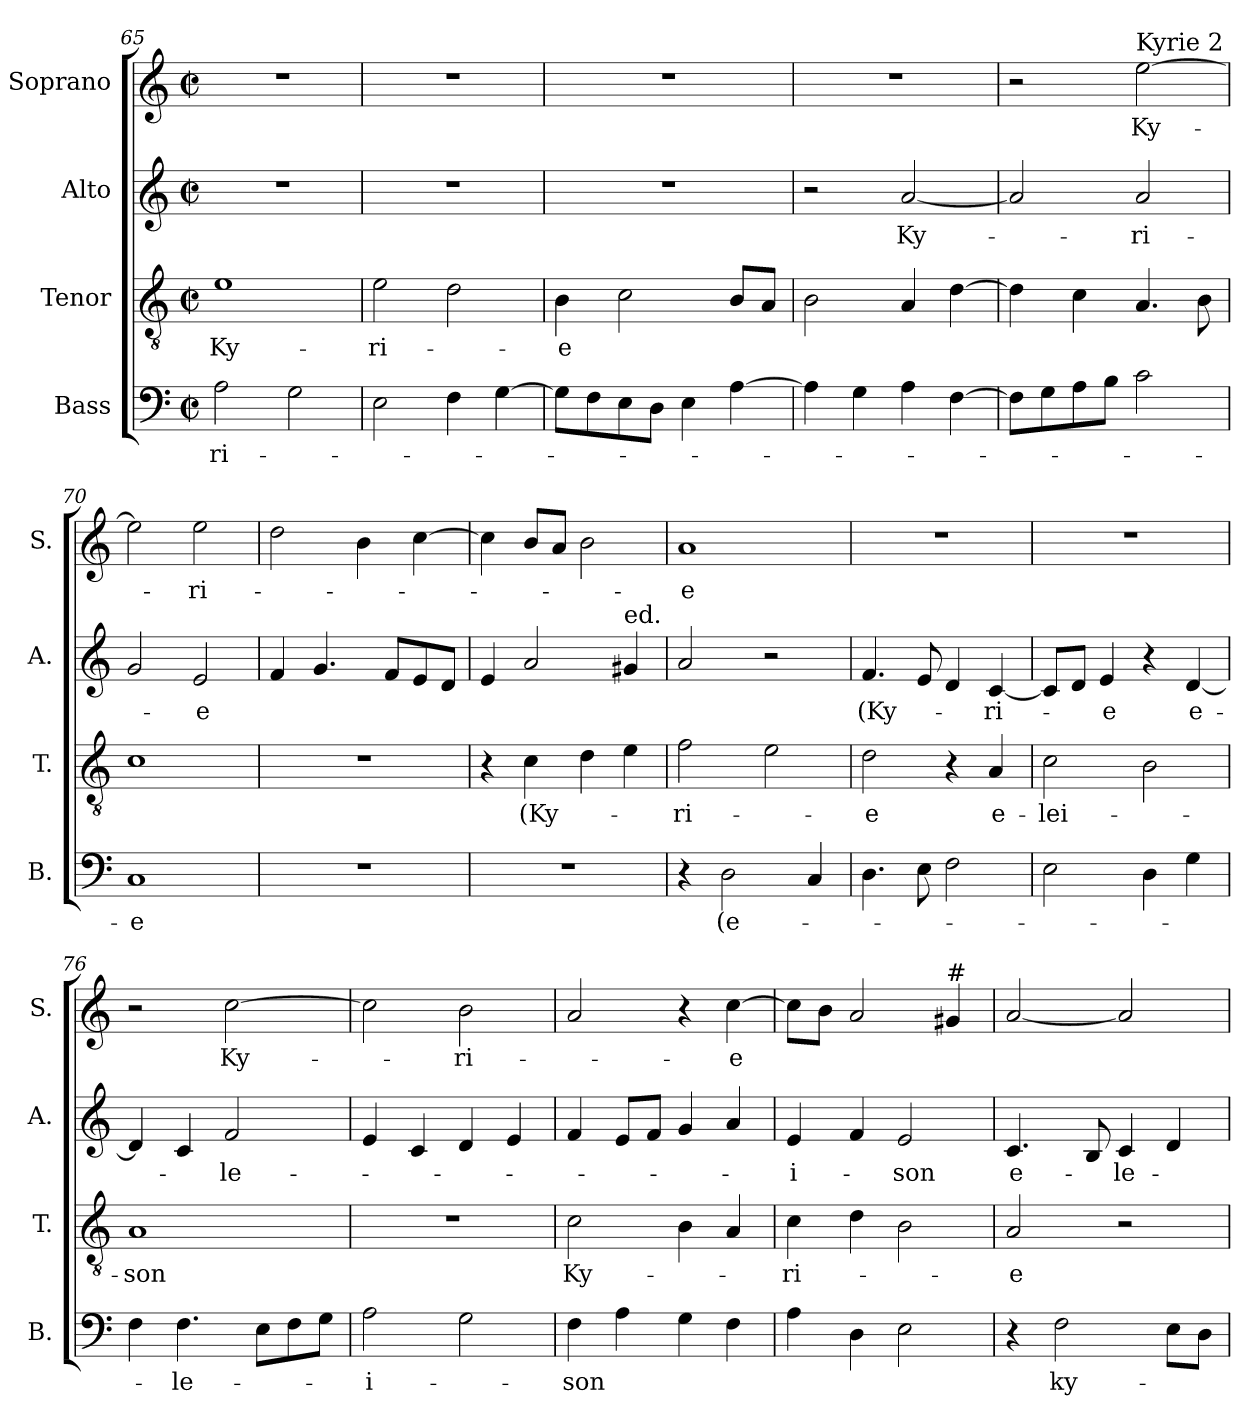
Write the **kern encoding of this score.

**kern	**text	**kern	**text	**kern	**text	**kern	**text
*part4	*part4	*part3	*part3	*part2	*part2	*part1	*part1
*staff4	*staff4	*staff3	*staff3	*staff2	*staff2	*staff1	*staff1
*I"Bass	*	*I"Tenor	*	*I"Alto	*	*I"Soprano	*
*I'B.	*	*I'T.	*	*I'A.	*	*I'S.	*
*clefF4	*	*clefGv2	*	*clefG2	*	*clefG2	*
*k[]	*	*k[]	*	*k[]	*	*k[]	*
*M2/2	*	*M2/2	*	*M2/2	*	*M2/2	*
*met(c|)	*	*met(c|)	*	*met(c|)	*	*met(c|)	*
=65	=65	=65	=65	=65	=65	=65	=65
!	!LO:LY:b	!	!LO:LY:b	!	!	!	!
2A\	-ri-	1e	Ky-	1r	.	1r	.
2G\	.	.	.	.	.	.	.
=66	=66	=66	=66	=66	=66	=66	=66
!	!	!	!LO:LY:b	!	!	!	!
2E\	.	2e\	-ri-	1r	.	1r	.
4F\	.	2d\	.	.	.	.	.
[4G\	.	.	.	.	.	.	.
=67	=67	=67	=67	=67	=67	=67	=67
!	!	!	!LO:LY:b	!	!	!	!
8G\L]	.	4B\	e	1r	.	1r	.
8F\	.	.	.	.	.	.	.
8E\	.	2c\	.	.	.	.	.
8D\J	.	.	.	.	.	.	.
4E\	.	.	.	.	.	.	.
[4A\	.	8B/L	.	.	.	.	.
.	.	8A/J	.	.	.	.	.
=68	=68	=68	=68	=68	=68	=68	=68
4A\]	.	2B\	.	2r	.	1r	.
4G\	.	.	.	.	.	.	.
!	!	!	!	!	!LO:LY:b	!	!
4A\	.	4A/	.	[2a/	Ky-	.	.
[4F\	.	[4d\	.	.	.	.	.
=69	=69	=69	=69	=69	=69	=69	=69
8F\L]	.	4d\]	.	2a/]	.	2r	.
8G\	.	.	.	.	.	.	.
8A\	.	4c\	.	.	.	.	.
8B\J	.	.	.	.	.	.	.
!	!	!	!	!	!	!LO:TX:a:t=Kyrie 2	!
!	!	!	!	!	!LO:LY:b	!	!LO:LY:b
2c\	.	4.A/	.	2a/	-ri-	[2ee\	Ky-
.	.	8B\	.	.	.	.	.
=70	=70	=70	=70	=70	=70	=70	=70
!	!LO:LY:b	!	!	!	!	!	!
1C	-e	1c	.	2g/	.	2ee\]	.
!	!	!	!	!	!LO:LY:b	!	!LO:LY:b
.	.	.	.	2e/	-e	2ee\	-ri-
=71	=71	=71	=71	=71	=71	=71	=71
1r	.	1r	.	4f/	.	2dd\	.
.	.	.	.	4.g/	.	.	.
.	.	.	.	.	.	4b\	.
.	.	.	.	8f/L	.	.	.
.	.	.	.	8e/	.	[4cc\	.
.	.	.	.	8d/J	.	.	.
=72	=72	=72	=72	=72	=72	=72	=72
1r	.	4r	.	4e/	.	4cc\]	.
!	!	!	!LO:LY:b	!	!	!	!
.	.	4c\	(Ky-	2a/	.	8b/L	.
.	.	.	.	.	.	8a/J	.
.	.	4d\	.	.	.	2b\	.
!	!	!	!	!LO:TX:a:t=ed.	!	!	!
.	.	4e\	.	4g#X/	.	.	.
=73	=73	=73	=73	=73	=73	=73	=73
!	!	!	!LO:LY:b	!	!	!	!LO:LY:b
4r	.	2f\	-ri-	2a/	.	1a	-e
!	!LO:LY:b	!	!	!	!	!	!
2D\	(e-	.	.	.	.	.	.
.	.	2e\	.	2r	.	.	.
4C/	.	.	.	.	.	.	.
=74	=74	=74	=74	=74	=74	=74	=74
!	!	!	!LO:LY:b	!	!LO:LY:b	!	!
4.D\	.	2d\	-e	4.f/	(Ky-	1r	.
8E\	.	.	.	8e/	.	.	.
2F\	.	4r	.	4d/	.	.	.
!	!	!	!LO:LY:b	!	!LO:LY:b	!	!
.	.	4A/	e-	[4c/	-ri-	.	.
=75	=75	=75	=75	=75	=75	=75	=75
!	!	!	!LO:LY:b	!	!	!	!
2E\	.	2c\	-lei-	8c/L]	.	1r	.
.	.	.	.	8d/J	.	.	.
!	!	!	!	!	!LO:LY:b	!	!
.	.	.	.	4e/	-e	.	.
4D\	.	2B\	.	4r	.	.	.
!	!	!	!	!	!LO:LY:b	!	!
4G\	.	.	.	[4d/	e-	.	.
=76	=76	=76	=76	=76	=76	=76	=76
!	!	!	!LO:LY:b	!	!	!	!
4F\	.	1A	-son	4d/]	.	2r	.
!	!LO:LY:b	!	!	!	!	!	!
4.F\	le-	.	.	4c/	.	.	.
!	!	!	!	!	!LO:LY:b	!	!LO:LY:b
.	.	.	.	2f/	-le-	[2cc\	Ky-
8E\L	.	.	.	.	.	.	.
8F\	.	.	.	.	.	.	.
8G\J	.	.	.	.	.	.	.
=77	=77	=77	=77	=77	=77	=77	=77
!	!LO:LY:b	!	!	!	!	!	!
2A\	i-	1r	.	4e/	.	2cc\]	.
.	.	.	.	4c/	.	.	.
!	!	!	!	!	!	!	!LO:LY:b
2G\	.	.	.	4d/	.	2b\	-ri-
.	.	.	.	4e/	.	.	.
=78	=78	=78	=78	=78	=78	=78	=78
!	!LO:LY:b	!	!LO:LY:b	!	!	!	!
4F\	-son	2c\	Ky-	4f/	.	2a/	.
4A\	.	.	.	8e/L	.	.	.
.	.	.	.	8f/J	.	.	.
4G\	.	4B\	.	4g/	.	4r	.
!	!	!	!	!	!	!	!LO:LY:b
4F\	.	4A/	.	4a/	.	[4cc\	-e
=79	=79	=79	=79	=79	=79	=79	=79
!	!	!	!LO:LY:b	!	!LO:LY:b	!	!
4A\	.	4c\	-ri-	4e/	-i-	8cc\L]	.
.	.	.	.	.	.	8b\J	.
4D\	.	4d\	.	4f/	.	2a/	.
!	!	!	!	!	!LO:LY:b	!	!
2E\	.	2B\	.	2e/	-son	.	.
!	!	!	!	!	!	!LO:TX:a:t=#	!
.	.	.	.	.	.	4g#X/	.
=80	=80	=80	=80	=80	=80	=80	=80
!	!	!	!LO:LY:b	!	!LO:LY:b	!	!
4r	.	2A/	-e	4.c/	e-	[2a/	.
!	!LO:LY:b	!	!	!	!	!	!
2F\	ky-	.	.	.	.	.	.
.	.	.	.	8B/	.	.	.
!	!	!	!	!	!LO:LY:b	!	!
.	.	2r	.	4c/	-le-	2a/]	.
8E\L	.	.	.	4d/	.	.	.
8D\J	.	.	.	.	.	.	.
=	=	=	=	=	=	=	=
*-	*-	*-	*-	*-	*-	*-	*-
